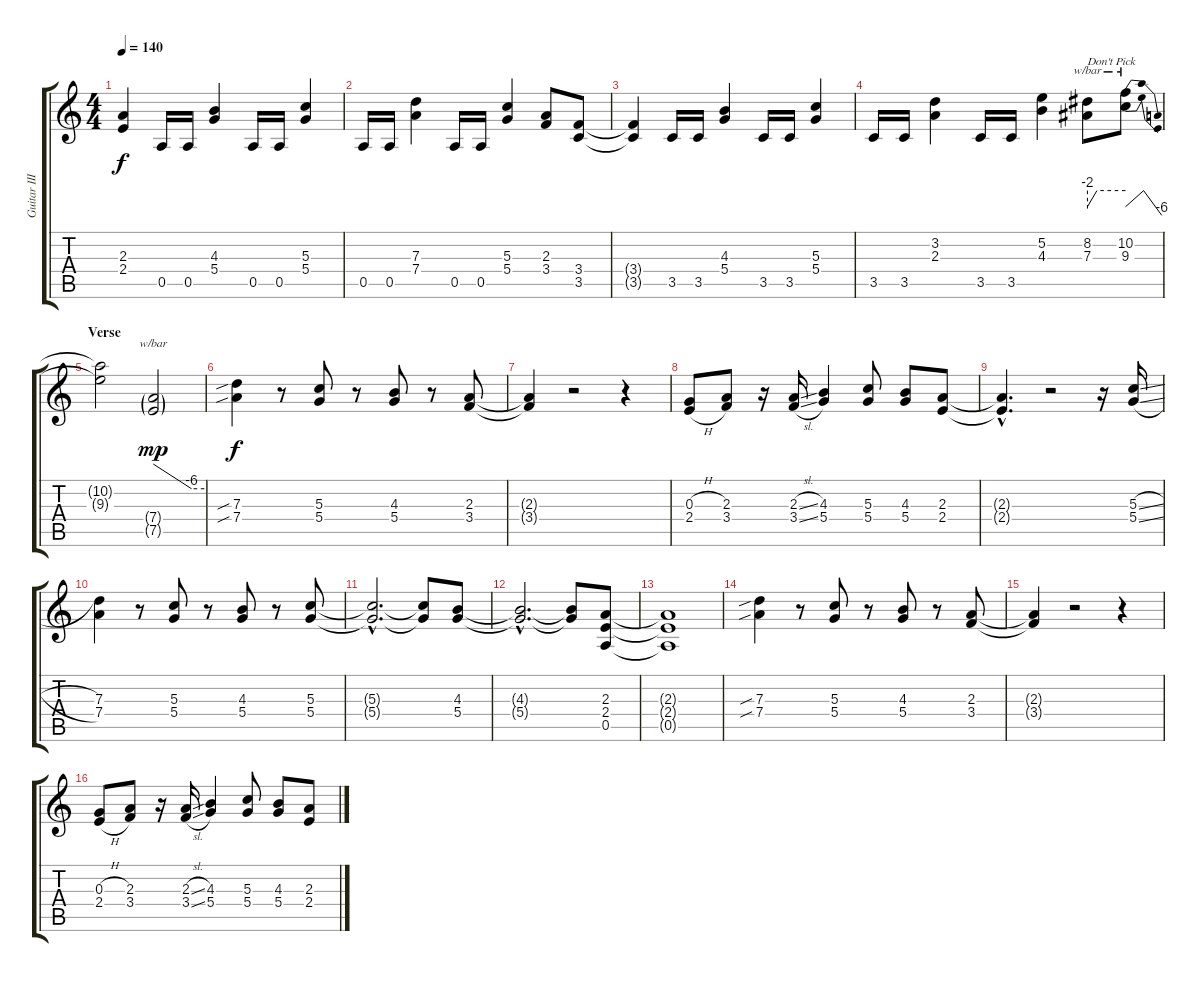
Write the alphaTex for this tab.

\track ("Guitar III" "Guitar III") {instrument distortionguitar}
\staff {score tabs}
\tuning (E4 B3 G3 D3 A2 E2) {hide}
\ts (4 4)
\tempo 140
\clef g2
\ks c
(2.3{t} 2.4{t}).4{dy f} 0.5.16 0.5.16 (4.3 5.4).4 0.5.16 0.5.16 (5.3 5.4).4 |
0.5.16 0.5.16 (7.3 7.4).4 0.5.16 0.5.16 (5.3 5.4).4 (2.3 3.4).8 (3.4 3.5).8 |
(3.4{t} 3.5{t}).4 3.5.16 3.5.16 (4.3 5.4).4 3.5.16 3.5.16 (5.3 5.4).4 |
3.5.16 3.5.16 (3.2 2.3).4 3.5.16 3.5.16 (5.2 4.3).4 (8.2 7.3).8{tbe (custom default 0 -8 15 0 60 0) txt "Don't Pick"} (10.2 9.3).8{tbe (dip default 0 -8 5 0 30 0 60 -24) volume 6} |
\section ("" "Verse")
(10.2{t} 9.3{t}).2 (7.4{g} 7.5{g}).2{tbe (custom default 0 0 45 -24 60 -24) dy mp} |
(7.3{sib} 7.4{sib}).4{dy f volume 6 balance 16 instrument distortionguitar} r.8 (5.3 5.4).8 r.8 (4.3 5.4).8 r.8 (2.3 3.4).8 |
(2.3{t} 3.4{t}).4 r.2 r.4 |
(0.3{h} 2.4{h}).8 (2.3 3.4).8 r.16 (2.3{sl} 3.4{sl}).16 (4.3 5.4).4 (5.3 5.4).8 (4.3 5.4).8 (2.3 2.4).8{volume 0} |
(2.3{hac t} 2.4{hac t}).4{d} r.2 r.16{volume 6 balance 16 instrument distortionguitar} (5.3{sl} 5.4{sl}).16 |
(7.3 7.4).4 r.8 (5.3 5.4).8 r.8 (4.3 5.4).8 r.8 (5.3 5.4).8 |
(5.3{hac t} 5.4{hac t}).2{d} (5.3{t} 5.4{t}).8 (4.3 5.4).8 |
(4.3{hac t} 5.4{hac t}).2{d} (4.3{t} 5.4{t}).8 (2.3 2.4 0.5).8 |
(2.3{t} 2.4{t} 0.5{t}).1 |
(7.3{sib} 7.4{sib}).4 r.8 (5.3 5.4).8 r.8 (4.3 5.4).8 r.8 (2.3 3.4).8 |
(2.3{t} 3.4{t}).4 r.2 r.4 |
(0.3{h} 2.4{h}).8 (2.3 3.4).8 r.16 (2.3{sl} 3.4{sl}).16 (4.3 5.4).4 (5.3 5.4).8 (4.3 5.4).8 (2.3 2.4).8{volume 0}
